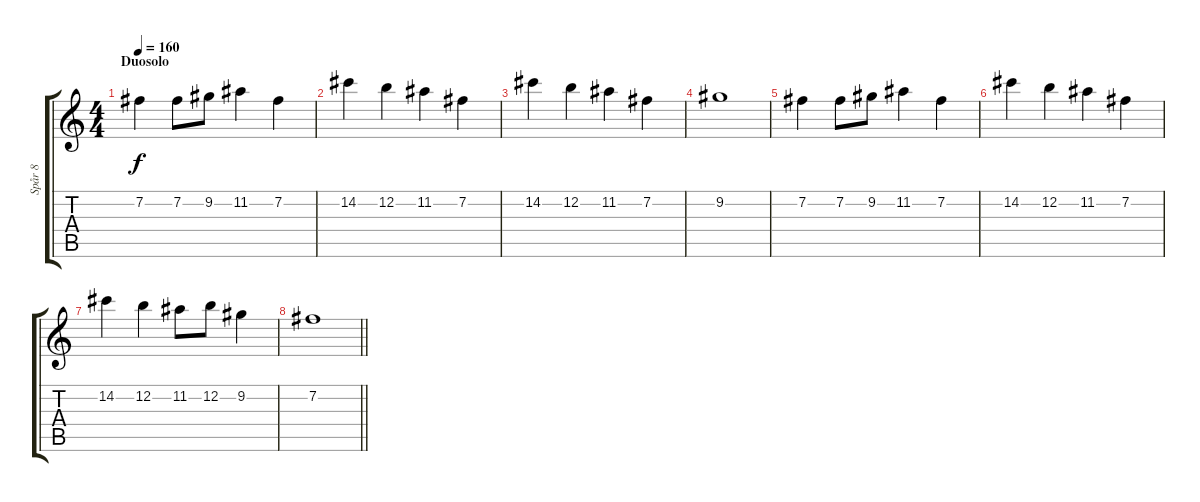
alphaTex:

\track ("Spår 8" "Spår 8") {instrument distortionguitar}
\staff {score tabs}
\tuning (E4 B3 G3 D3 A2 D2) {hide}
\ts (4 4)
\section ("" "Duosolo")
\tempo 160
\clef g2
\ks c
7.2.4{dy f} 7.2.8 9.2.8 11.2.4 7.2.4 |
14.2.4 12.2.4 11.2.4 7.2.4 |
14.2.4 12.2.4 11.2.4 7.2.4 |
9.2.1 |
7.2.4 7.2.8 9.2.8 11.2.4 7.2.4 |
14.2.4 12.2.4 11.2.4 7.2.4 |
14.2.4 12.2.4 11.2.8 12.2.8 9.2.4 |
\barLineRight lightlight
7.2.1
